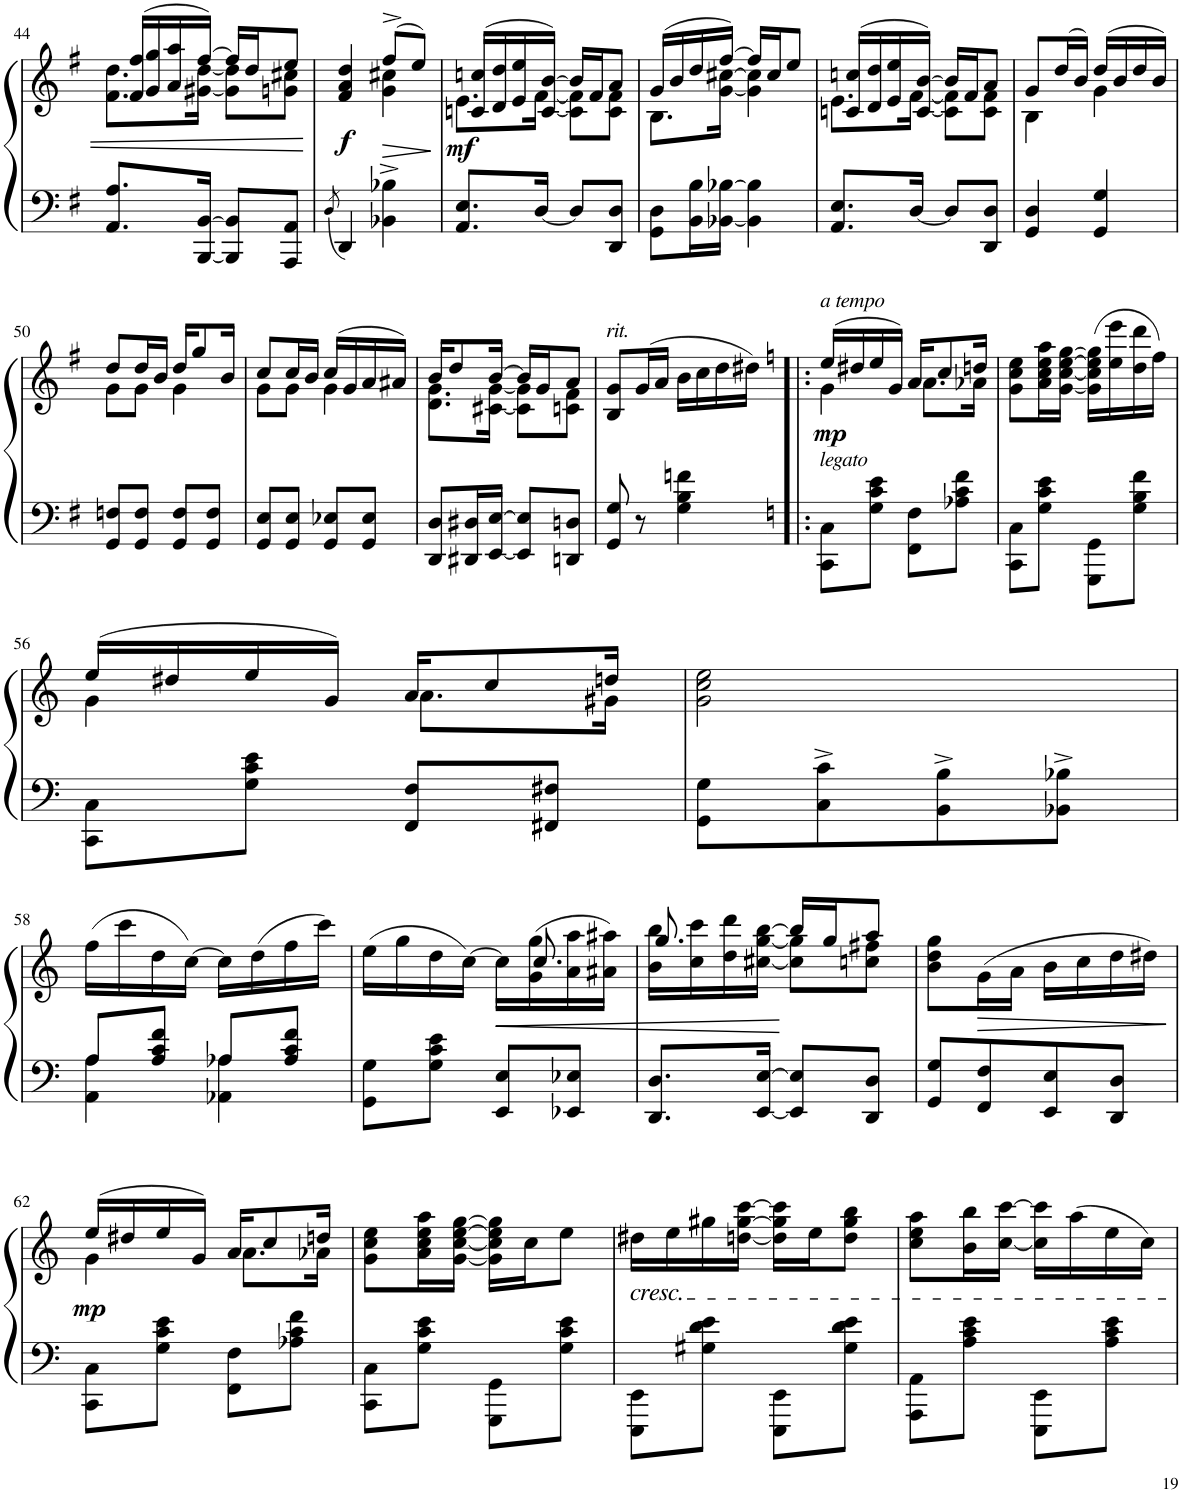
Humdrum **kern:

**kern	**kern	**dynam
*part1	*part1	*part1
*staff2	*staff1	*staff1/2
*I"Piano	*	*
*I'Pno.	*	*
!!LO:PB:g=z
*clefF4	*clefG2	*
*k[f#]	*k[f#]	*
*M2/4	*M2/4	*
=44	=44	=44
*	*^	*
8.AA/ 8.A/L	(16f#/ 16ff#/LL	8.f#\ 8.dd\L	.
.	16g/ 16gg/	.	.
.	16a/ 16aa/	.	.
[16BBB/ [16BB/Jk	[16ff#/JJ)	[16g#X\ [16dd\Jk	.
8BBB/] 8BB/]L	16ff#/LL]	8g#\] 8dd\]L	.
.	16dd/J	.	.
8AAA/ 8AA/J	8ee/J	8gn\ 8cc#X\J	.
=45	=45	=45	=45
8qD/	.	.	.
!	!	!	!LO:DY:b
4DD/	4f#/ 4a/ 4dd/	4ryy	f
!	!	!	!LO:HP:b
4BB-X\^ 4B-X\^	(8ff#^/L	4g\ 4cc#X\	>
.	8ee/J)	.	.
*	*v	*v	*
.	.	]
=46	=46	=46
*	*^	*
!	!	!	!LO:DY:b
8.AA/ 8.E/L	(16cn/ 16ccn/LL	8.e\L	mf
.	16d/ 16dd/	.	.
.	16e/ 16ee/	.	.
[16D/Jk	[<16c/ [16b/JJ)	[16f#\Jk	.
8D/L]	16b/LL]	8c\] 8f#\]L	.
.	16f#/J	.	.
8DD/ 8D/J	8a/J	8c\ 8f#\J	.
=47	=47	=47	=47
8GG\ 8D\L	(16g/LL	8.B\L	.
.	16b/	.	.
16BB\ 16B\L	16dd/	.	.
[16BB-X\ [16B-X\JJ	[16ff#/JJ)	[16g\ [>16cc#X\Jk	.
4BB-\] 4B-\]	16ff#/LL]	4g\] 4cc#\]	.
.	16cc#/J	.	.
.	8ee/J	.	.
=48	=48	=48	=48
8.AA/ 8.E/L	(16cn/ 16ccn/LL	8.e\L	.
.	16d/ 16dd/	.	.
.	16e/ 16ee/	.	.
[16D/Jk	[<16c/ [16b/JJ)	[16f#\Jk	.
8D/L]	16b/LL]	8c\] 8f#\]L	.
.	16f#/J	.	.
8DD/ 8D/J	8a/J	8c\ 8f#\J	.
=49	=49	=49	=49
4GG/ 4D/	8g/L	4B\	.
.	(16dd/L	.	.
.	16b/JJ)	.	.
4GG/ 4G/	(16dd/LL	4g\	.
.	16b/	.	.
.	16dd/	.	.
.	16b/JJ)	.	.
!!LO:LB:g=z	!!
=50	=50	=50	=50
8GG/ 8Fn/L	8dd/L	8g\L	.
8GG/ 8F/J	16dd/L	8g\J	.
.	16b/JJ	.	.
8GG/ 8F/L	16dd/KL	4g\	.
.	8gg/	.	.
8GG/ 8F/J	.	.	.
.	16b/Jk	.	.
=51	=51	=51	=51
8GG/ 8E/L	8cc/L	8g\L	.
8GG/ 8E/J	16cc/L	8g\J	.
.	16b/JJ	.	.
8GG/ 8E-X/L	(16cc/LL	4g\	.
.	16g/	.	.
8GG/ 8E-/J	16a/	.	.
.	16a#X/JJ)	.	.
=52	=52	=52	=52
8DD/ 8D/L	16b/KL	8.d\ 8.g\L	.
.	8dd/	.	.
16DD#X/ 16D#X/L	.	.	.
[16EE/ [16E/JJ	[16b/Jk	[16c#X\ [16g\Jk	.
8EE/] 8E/]L	16b/LL]	8c#\] 8g\]L	.
.	16g/J	.	.
8DDn/ 8Dn/J	8a/J	8cn\ 8f#\J	.
=53	=53	=53	=53
!	!LO:TX:a:i:t=rit.	!	!
*	*v	*v	*
8GG/ 8G/	8B/ 8g/L	.
8r	(16g/L	.
.	16a/JJ	.
4G\ 4B\ 4fn\	16b\LL	.
.	16cc\	.
.	16dd\	.
.	16dd#X\JJ)	.
=54!|:	=54!|:	=54!|:
*k[]	*k[]	*
*	*^	*
!	!LO:TX:b:i:t=legato	!	!
!	!LO:TX:a:i:t=a tempo	!	!
!	!	!	!LO:DY:b
8CC\ 8C\L	(16ee/LL	4g\	mp
.	16dd#X/	.	.
8G\ 8c\ 8e\J	16ee/	.	.
.	16g/JJ)	.	.
8FF\ 8F\L	16a/KL	8.a\L	.
.	8cc/	.	.
8A-X\ 8c\ 8f\J	.	.	.
.	16ddn/Jk	16a-X\Jk	.
*	*v	*v	*
=55	=55	=55
8CC\ 8C\L	8g\ 8cc\ 8ee\L	.
8G\ 8c\ 8e\J	16a\ 16cc\ 16ee\ 16aa\L	.
.	[16g\ [16cc\ [16ee\ [16gg\JJ	.
8GGG\ 8GG\L	(16g\] 16cc\] 16ee\] 16gg\]LL	.
.	16ee\ 16eee\	.
8G\ 8B\ 8f\J	16dd\ 16ddd\	.
.	16ff\JJ)	.
!!LO:LB:g=z
=56	=56	=56
*	*^	*
8CC\ 8C\L	(16ee/LL	4g\	.
.	16dd#X/	.	.
8G\ 8c\ 8e\J	16ee/	.	.
.	16g/JJ)	.	.
8FF/ 8F/L	16a/KL	8.a\L	.
.	8cc/	.	.
8FF#X/ 8F#X/J	.	.	.
.	16ddn/Jk	16g#X\Jk	.
*	*v	*v	*
=57	=57	=57
8GG\ 8G\L	2g\ 2cc\ 2ee\	.
8C\^ 8c\^	.	.
8BB\^ 8B\^	.	.
8BB-X\^ 8B-X\^J	.	.
!!LO:LB:g=z
=58	=58	=58
*^	*	*
8A/L	4AA\ 4A\	(16ff\LL	.
.	.	16ccc\	.
8A/ 8c/ 8f/J	.	16dd\	.
.	.	[16cc\JJ)	.
8A-X/L	4AA-X\ 4A-\	16cc\LL]	.
.	.	(16dd\	.
8A-/ 8c/ 8f/J	.	16ff\	.
.	.	16ccc\JJ)	.
*v	*v	*	*
=59	=59	=59
*	*^	*
8GG\ 8G\L	(>16ee\LL	16ryy	.
*	*v	*v	*
.	16gg\	.
8G\ 8c\ 8e\J	16dd\	.
.	[16cc\JJ)	.
!	!	!LO:HP:b
8EE/ 8E/L	16cc\LL]	<
*	*^	*
.	(>16g\ 16gg\	8.cc/	.
8EE-X/ 8E-X/J	16a\ 16aa\	.	.
.	16a#X\ 16aa#X\JJ)	.	.
=60	=60	=60	=60
8.DD/ 8.D/L	8.gg/	16b\ 16bb\LL	.
.	.	16cc\ 16ccc\	.
.	.	16dd\ 16ddd\	.
[16EE/ [16E/Jk	16ryy	[16cc#X\ [16gg\ [>16bb\JJ	.
8EE/] 8E/]L	16bb/LL]	8cc#\] 8gg\]L	[
.	16gg/J	.	.
8DD/ 8D/J	8aa/J	8ccn\ 8ff#X\J	.
*	*v	*v	*
=61	=61	=61
8GG/ 8G/L	8b\ 8dd\ 8gg\L	.
!	!	!LO:HP:b
8FF/ 8F/	(16g\L	>
.	16a\JJ	.
8EE/ 8E/	16b\LL	.
.	16cc\	.
8DD/ 8D/J	16dd\	.
.	16dd#X\JJ)	.
.	.	]
!!LO:LB:g=z
=62	=62	=62
*	*^	*
!	!	!	!LO:DY:b
8CC\ 8C\L	(16ee/LL	4g\	mp
.	16dd#X/	.	.
8G\ 8c\ 8e\J	16ee/	.	.
.	16g/JJ)	.	.
8FF\ 8F\L	16a/KL	8.a\L	.
.	8cc/	.	.
8A-X\ 8c\ 8f\J	.	.	.
.	16ddn/Jk	16a-X\Jk	.
*	*v	*v	*
=63	=63	=63
8CC\ 8C\L	8g\ 8cc\ 8ee\L	.
8G\ 8c\ 8e\J	16a\ 16cc\ 16ee\ 16aa\L	.
.	[16g\ [16cc\ [16ee\ [16gg\JJ	.
8GGG\ 8GG\L	16g\] 16cc\] 16ee\] 16gg\]LL	.
.	16cc\J	.
8G\ 8c\ 8e\J	8ee\J	.
=64	=64	=64
!	!LO:TX:b:i:t=cresc.	!
8EEE\ 8EE\L	16dd#X\LL	.
.	16ee\	.
8G#X\ 8d\ 8e\J	16gg#X\	.
.	[16ddn\ [16gg#\ [16ccc\JJ	.
8EEE\ 8EE\L	16dd\] 16gg#\] 16ccc\]LL	.
.	16ee\J	.
8G#\ 8d\ 8e\J	8dd\ 8gg#\ 8bb\J	.
=65	=65	=65
8AAA\ 8AA\L	8cc\ 8ee\ 8aa\L	.
8A\ 8c\ 8e\J	16b\ 16bb\L	.
.	[16cc\ [16ccc\JJ	.
8EEE\ 8EE\L	16cc\] 16ccc\]LL	.
.	(16aa\	.
8A\ 8c\ 8e\J	16ee\	.
.	16cc\JJ)	.
=	=	=
*-	*-	*-
